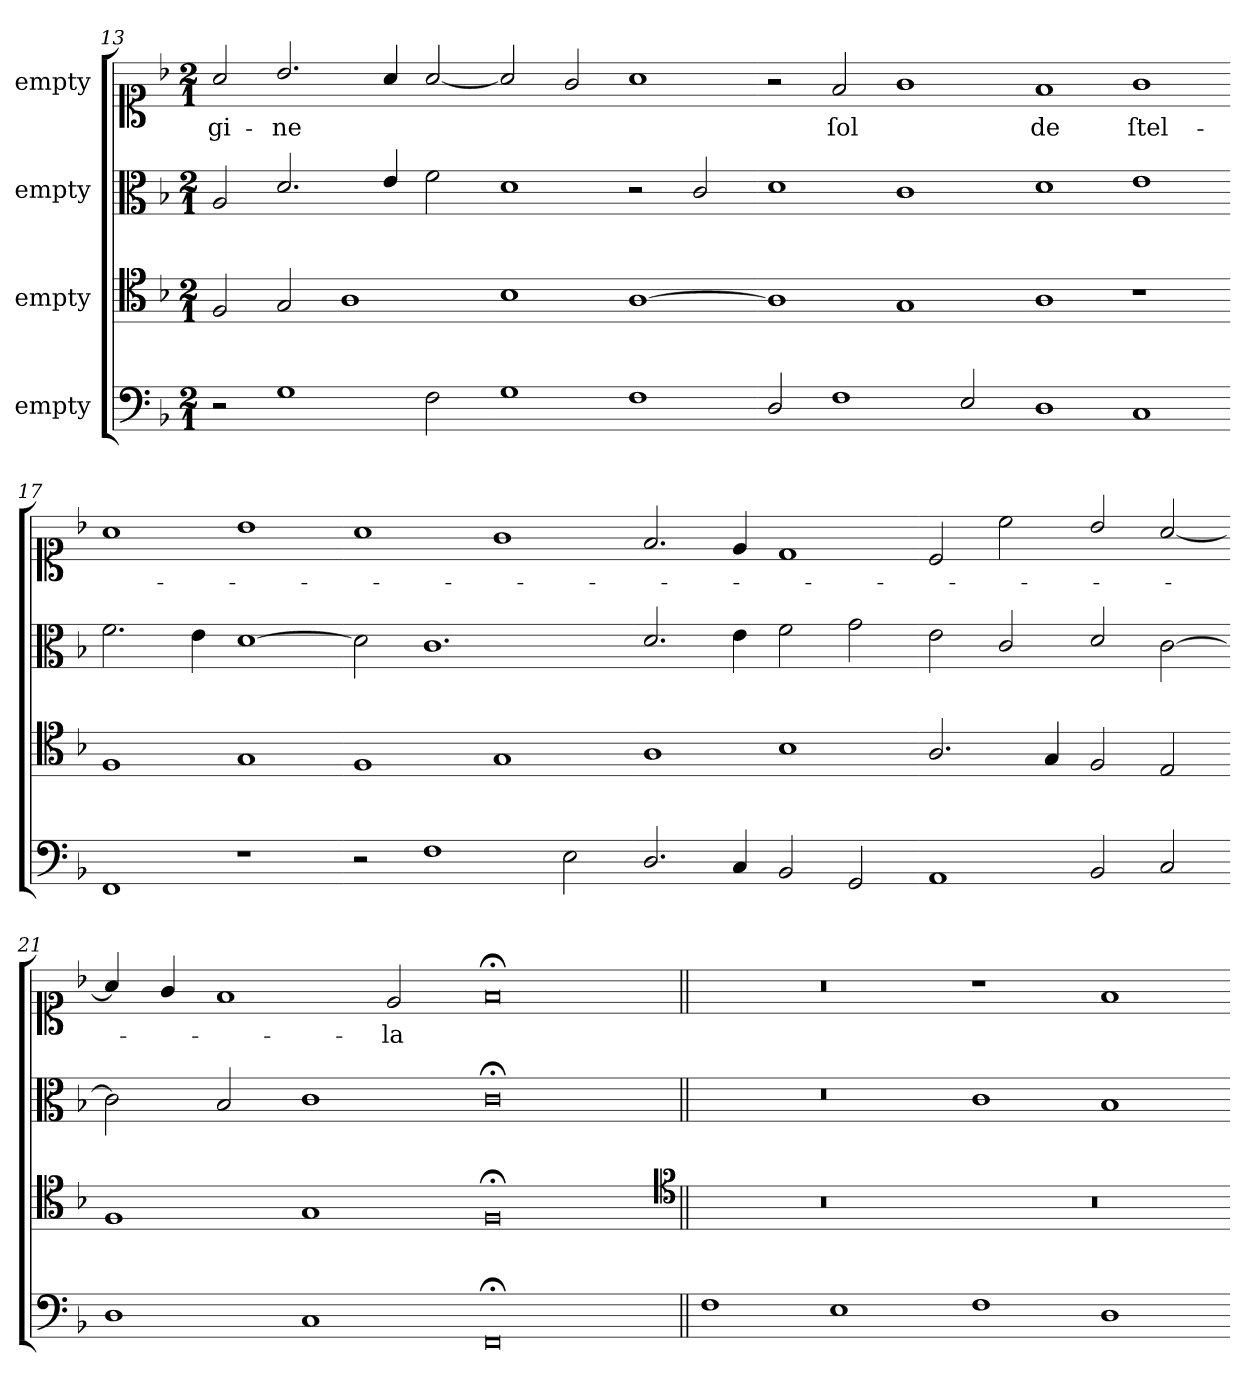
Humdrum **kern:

**kern	**kern	**kern	**kern	**text
*part4	*part3	*part2	*part1	*part1
*staff4	*staff3	*staff2	*staff1	*staff1
*I"empty	*I"empty	*I"empty	*I"empty	*
*clefF4	*clefC4	*clefC3	*clefC1	*
*k[b-]	*k[b-]	*k[b-]	*k[b-]	*
*F:ion	*F:ion	*F:ion	*F:ion	*
*M2/1	*M2/1	*M2/1	*M2/1	*
=13	=13	=13	=13	=13
2r	2F/	2A/	2a/	-gi-
1G	2G/	2.d/	2.b-/	-ne
.	1A	.	.	.
.	.	4e/	4a/	.
2F\	.	2f\	[2a/	.
=14-	=14-	=14-	=14-	=14-
1G	1B-	1d	2a/]	.
.	.	.	2g/	.
1F	[1A	2r	1a	.
.	.	2c/	.	.
=15-	=15-	=15-	=15-	=15-
2D/	1A]	1d	2r	.
1F	.	.	2f/	ſol
.	1G	1c	1g	.
2E/	.	.	.	.
=16-	=16-	=16-	=16-	=16-
1D	1A	1d	1f	de
1C	1r	1e	1g	ſtel-
=17-	=17-	=17-	=17-	=17-
1FF	1F	2.f\	1a	.
.	.	4e\	.	.
1r	1G	[1d	1b-	.
=18-	=18-	=18-	=18-	=18-
2r	1F	2d]	1a	.
1F	.	1.c	.	.
.	1G	.	1g	.
2E\	.	.	.	.
=19-	=19-	=19-	=19-	=19-
2.D/	1A	2.d/	2.f/	.
4C/	.	4e\	4e/	.
2BB-/	1B-	2f\	1d	.
2GG/	.	2g\	.	.
=20-	=20-	=20-	=20-	=20-
1AA	2.A/	2e\	2c/	.
.	.	2c/	2cc\	.
.	4G/	.	.	.
2BB-/	2F/	2d/	2b-/	.
2C/	2E/	[2c\	[2a/	.
=21-	=21-	=21-	=21-	=21-
1D	1F	2c\]	4a/]	.
.	.	.	4g/	.
.	.	2B-/	1f	.
1C	1G	1c	.	.
.	.	.	2e/	la
=22-	=22-	=22-	=22-	=22-
0FF;<	0F;<	0c;	0f;	.
*	*clefC5	*	*	*
=23||	=23||	=23||	=23||	=23||
1F	0r	0r	0r	.
1E	.	.	.	.
=24-	=24-	=24-	=24-	=24-
1F	0r	1c	1r	.
1D	.	1B-	1f	.
=-	=-	=-	=-	=-
*-	*-	*-	*-	*-
